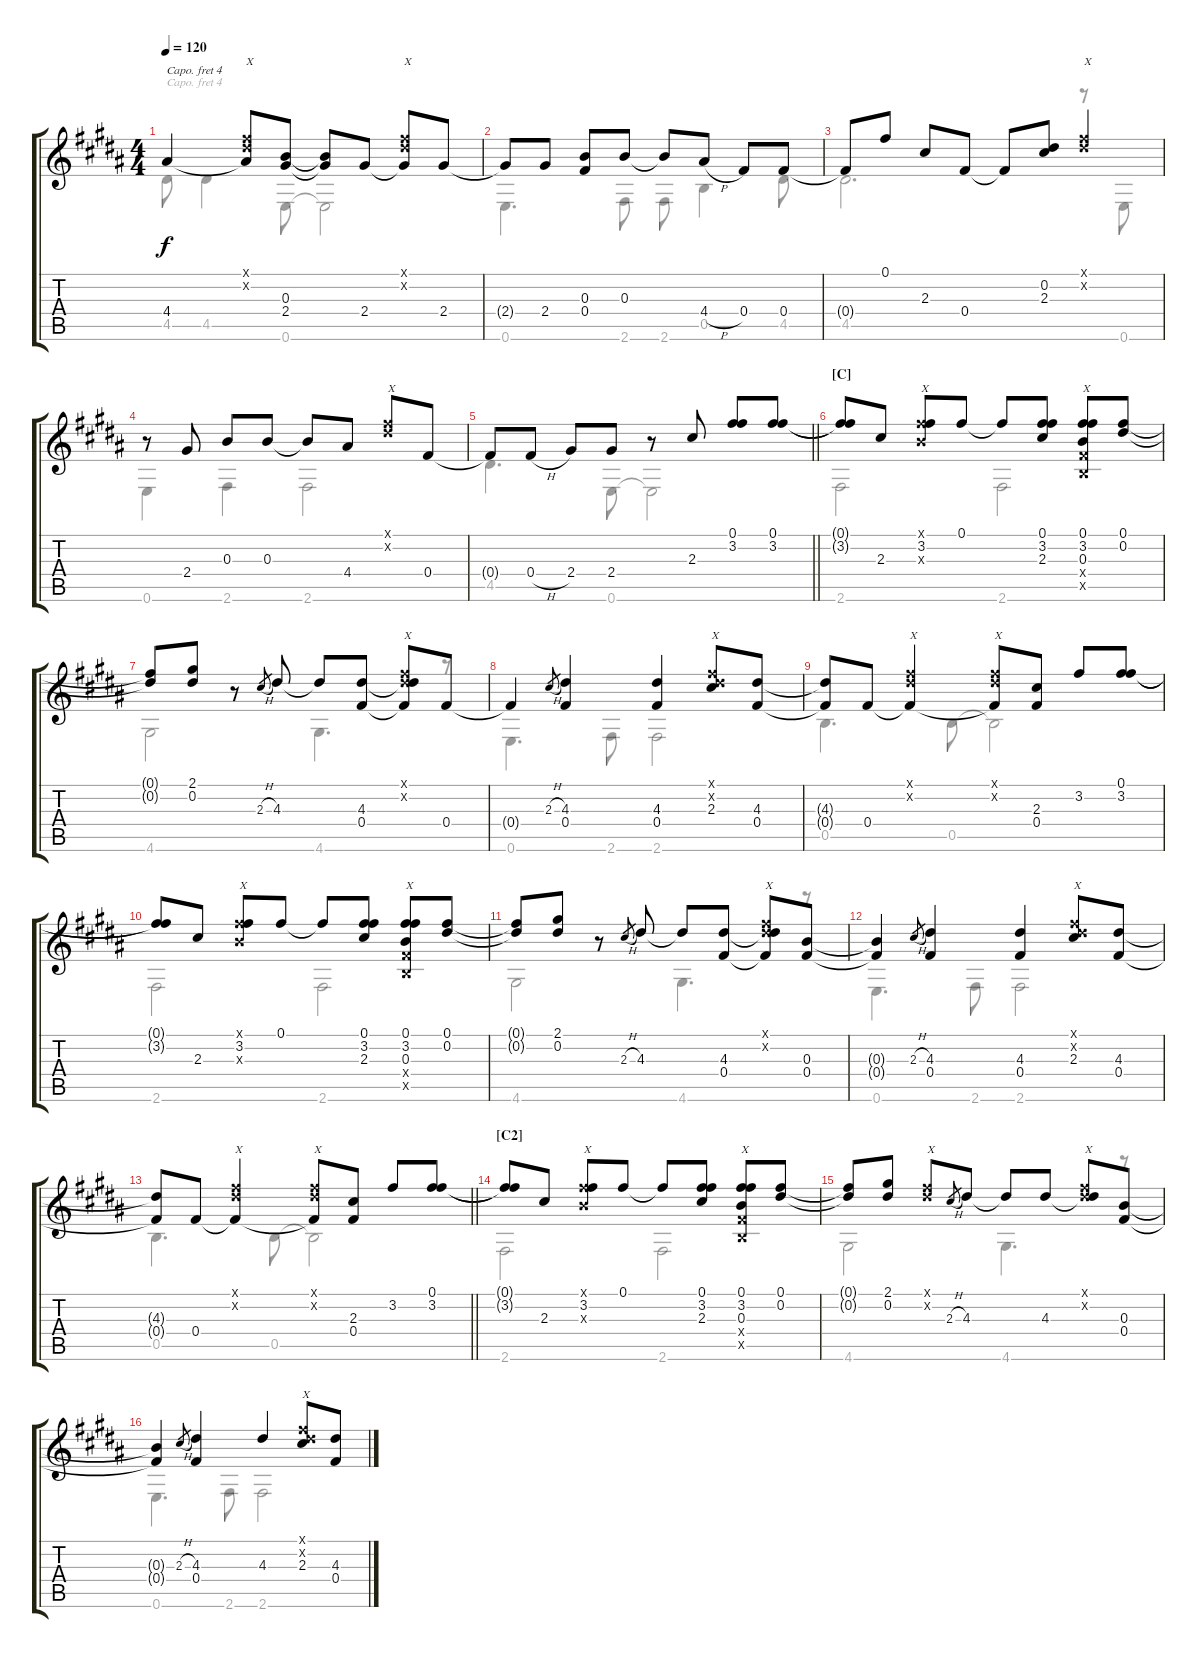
\track "" {instrument acousticguitarsteel}
\staff {score tabs}
\capo 4
\tuning (D4 B3 G3 D3 G2 C2) {hide}
\voice
\ts (4 4)
\tempo 120
\clef g2
\ks b
4.4.4{dy f} (0.1{x} 0.2{x} 4.4{t}).8{txt "X"} (0.3 2.4).8 (0.3{t} 2.4{t}).8 2.4.8 (0.1{x} 0.2{x} 2.4{t}).8{txt "X"} 2.4.8 |
2.4{t}.8 2.4.8 (0.3 0.4).8 0.3.8 0.3{t}.8 4.4{h}.8 0.4.8 0.4.8 |
0.4{t}.8 0.1.8 2.3.8 0.4.8 0.4{t}.8 (0.2 2.3).8 (0.1{x} 0.2{x}).4{txt "X"} |
r.8 2.4.8 0.3.8 0.3.8 0.3{t}.8 4.4.8 (0.1{x} 0.2{x}).8{txt "X"} 0.4.8 |
\barLineRight lightlight
0.4{t}.8 0.4{h}.8 2.4.8 2.4.8 r.8 2.3.8 (0.1 3.2).8 (0.1 3.2).8 |
\section ("" "[C]")
(0.1{t} 3.2{t}).8 2.3.8 (0.1{x} 3.2 0.3{x}).8{txt "X"} 0.1.8 0.1{t}.8 (0.1 3.2 2.3).8 (0.1 3.2 0.3 0.4{x} 0.5{x}).8{txt "X"} (0.1 0.2).8 |
(0.1{t} 0.2{t}).8 (2.1 0.2).8 r.8 2.3{h}.8{gr} 4.3.8 4.3{t}.8 (4.3 0.4).8 (0.1{x} 0.2{x} 4.3{t} 0.4{t}).8{txt "X"} 0.4.8 |
0.4{t}.4 2.3{h}.8{gr} (4.3 0.4).4 (4.3 0.4).4 (0.1{x} 0.2{x} 2.3).8{txt "X"} (4.3 0.4).8 |
(4.3{t} 0.4{t}).8 0.4.8 (0.1{x} 0.2{x} 0.4{t}).4{txt "X"} (0.1{x} 0.2{x} 0.4{t}).8{txt "X"} (2.3 0.4).8 3.2.8 (0.1 3.2).8 |
(0.1{t} 3.2{t}).8 2.3.8 (0.1{x} 3.2 0.3{x}).8{txt "X"} 0.1.8 0.1{t}.8 (0.1 3.2 2.3).8 (0.1 3.2 0.3 0.4{x} 0.5{x}).8{txt "X"} (0.1 0.2).8 |
(0.1{t} 0.2{t}).8 (2.1 0.2).8 r.8 2.3{h}.8{gr} 4.3.8 4.3{t}.8 (4.3 0.4).8 (0.1{x} 0.2{x} 4.3{t} 0.4{t}).8{txt "X"} (0.3 0.4).8 |
(0.3{t} 0.4{t}).4 2.3{h}.8{gr} (4.3 0.4).4 (4.3 0.4).4 (0.1{x} 0.2{x} 2.3).8{txt "X"} (4.3 0.4).8 |
\barLineRight lightlight
(4.3{t} 0.4{t}).8 0.4.8 (0.1{x} 0.2{x} 0.4{t}).4{txt "X"} (0.1{x} 0.2{x} 0.4{t}).8{txt "X"} (2.3 0.4).8 3.2.8 (0.1 3.2).8 |
\section ("" "[C2]")
(0.1{t} 3.2{t}).8 2.3.8 (0.1{x} 3.2 0.3{x}).8{txt "X"} 0.1.8 0.1{t}.8 (0.1 3.2 2.3).8 (0.1 3.2 0.3 0.4{x} 0.5{x}).8{txt "X"} (0.1 0.2).8 |
(0.1{t} 0.2{t}).8 (2.1 0.2).8 (0.1{x} 0.2{x}).8{txt "X"} 2.3{h}.8{gr} 4.3.8 4.3{t}.8 4.3.8 (0.1{x} 0.2{x} 4.3{t}).8{txt "X"} (0.3 0.4).8 |
(0.3{t} 0.4{t}).4 2.3{h}.8{gr} (4.3 0.4).4 4.3.4 (0.1{x} 0.2{x} 2.3).8{txt "X"} (4.3 0.4).8
\voice
\clef g2
\ottava regular
\simile none
\ks b
4.5{t}.8{dy f} 4.5.4 0.6.8 0.6{t}.2 |
0.6.4{d} 2.6.8 2.6.8 0.5.4 4.5.8 |
4.5.2{d} r.8 0.6.8 |
0.6.4 2.6.4 2.6.2 |
\barLineRight lightlight
4.5.4{d} 0.6.8 0.6{t}.2 |
2.6.2 2.6.2 |
4.6.2 4.6.4{d} r.8 |
0.6.4{d} 2.6.8 2.6.2 |
0.5.4{d} 0.5.8 0.5{t}.2 |
2.6.2 2.6.2 |
4.6.2 4.6.4{d} r.8 |
0.6.4{d} 2.6.8 2.6.2 |
\barLineRight lightlight
0.5.4{d} 0.5.8 0.5{t}.2 |
2.6.2 2.6.2 |
4.6.2 4.6.4{d} r.8 |
0.6.4{d} 2.6.8 2.6.2
